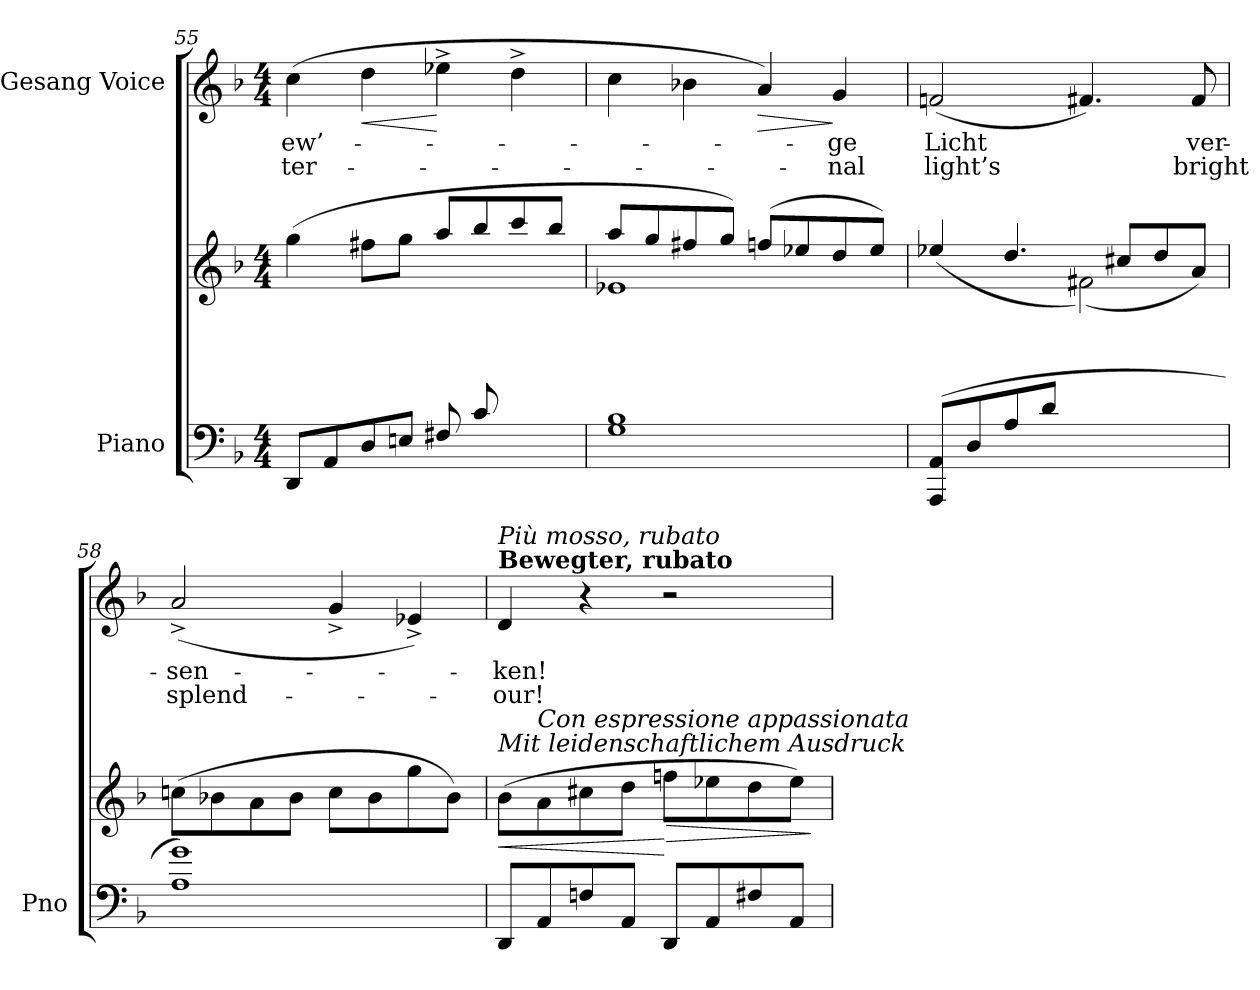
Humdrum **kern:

**kern	**kern	**dynam	**kern	**text	**text	**dynam
*part2	*part2	*part2	*part1	*part1	*part1	*part1
*staff3	*staff2	*staff2/3	*staff1	*staff1	*staff1	*staff1
*I"Piano	*	*	*I"Gesang Voice	*	*	*
*I'Pno	*	*	*	*	*	*
*clefF4	*clefG2	*	*clefG2	*	*	*
*k[b-]	*k[b-]	*	*k[b-]	*	*	*
*M4/4	*M4/4	*	*M4/4	*	*	*
=55	=55	=55	=55	=55	=55	=55
*	*^	*	*	*	*	*
8DD/L	(4gg\	2.ryy	.	(4cc\	ew’-	-ter-	.
8AA/	.	.	.	.	.	.	.
!	!	!	!	!	!	!	!LO:HP:b
8D/	8ff#X\L	.	.	4dd\	.	.	<
8En/J	8gg\J	.	.	.	.	.	.
8F#X/L	8aa/L	.	.	4ee-X^\	.	.	[
8c/	8bb-/	.	.	.	.	.	.
4ryy	8ccc/	8e-X\	.	4dd^\	.	.	.
.	8bb-/J	8cc\J	.	.	.	.	.
=56	=56	=56	=56	=56	=56	=56	=56
1G 1B-	8aa/L	1e-X	.	4cc\	.	.	.
.	8gg/	.	.	.	.	.	.
.	8ff#X/	.	.	4b-X\	.	.	.
.	8gg/J)	.	.	.	.	.	.
!	!	!	!	!	!	!	!LO:HP:b
.	(8ffn/L	.	.	4a/)	.	.	>
.	8ee-X/	.	.	.	.	.	.
.	8dd/	.	.	4g/	-ge	-nal	]
.	8ee-/J)	.	.	.	.	.	.
=57	=57	=57	=57	=57	=57	=57	=57
(<8AAA/ 8AA/L	(>4ee-X/	2ryy	.	(2fn/	Licht	light’s	.
8D/	.	.	.	.	.	.	.
8A/	4.dd/	.	.	.	.	.	.
8d/J	.	.	.	.	.	.	.
2ryy	.	(<2f#X\)	.	4.f#X/)	.	.	.
.	8cc#X/L	.	.	.	.	.	.
.	8dd/	.	.	.	.	.	.
.	8a/J)	.	.	8f#/	ver-	bright	.
*	*v	*v	*	*	*	*	*
=58	=58	=58	=58	=58	=58	=58
1A 1g)	(8ccn\L	.	(2a^>/	-sen-	splend-	.
.	8b-X\	.	.	.	.	.
.	8a\	.	.	.	.	.
.	8b-\J	.	.	.	.	.
.	8cc\L	.	4g^>/	.	.	.
.	8b-\	.	.	.	.	.
.	8gg\	.	4e-X^>/)	.	.	.
.	8b-\J)	.	.	.	.	.
=59	=59	=59	=59	=59	=59	=59
!	!	!	!LO:TX:a:B:t=Bewegter, rubato	!	!	!
!	!	!	!LO:TX:i:t=Più mosso, rubato	!	!	!
!	!LO:TX:i:t=Mit leidenschaftlichem Ausdruck	!	!	!	!	!
!	!	!LO:HP:b	!	!	!	!
8DD/L	(8b-\L	<	4d/	-ken!	-our!	.
!	!LO:TX:i:t=Con espressione appassionata	!	!	!	!	!
8AA/	8a\	.	.	.	.	.
8Fn/	8cc#X\	.	4r	.	.	.
8AA/J	8dd\J	.	.	.	.	.
!	!	!LO:HP:n=1:b	!	!	!	!
8DD/L	8ffn\L	[ >	2r	.	.	.
8AA/	8ee-X\	.	.	.	.	.
8F#X/	8dd\	.	.	.	.	.
8AA/J	8ee-\J)	.	.	.	.	.
.	.	]	.	.	.	.
=	=	=	=	=	=	=
*-	*-	*-	*-	*-	*-	*-
